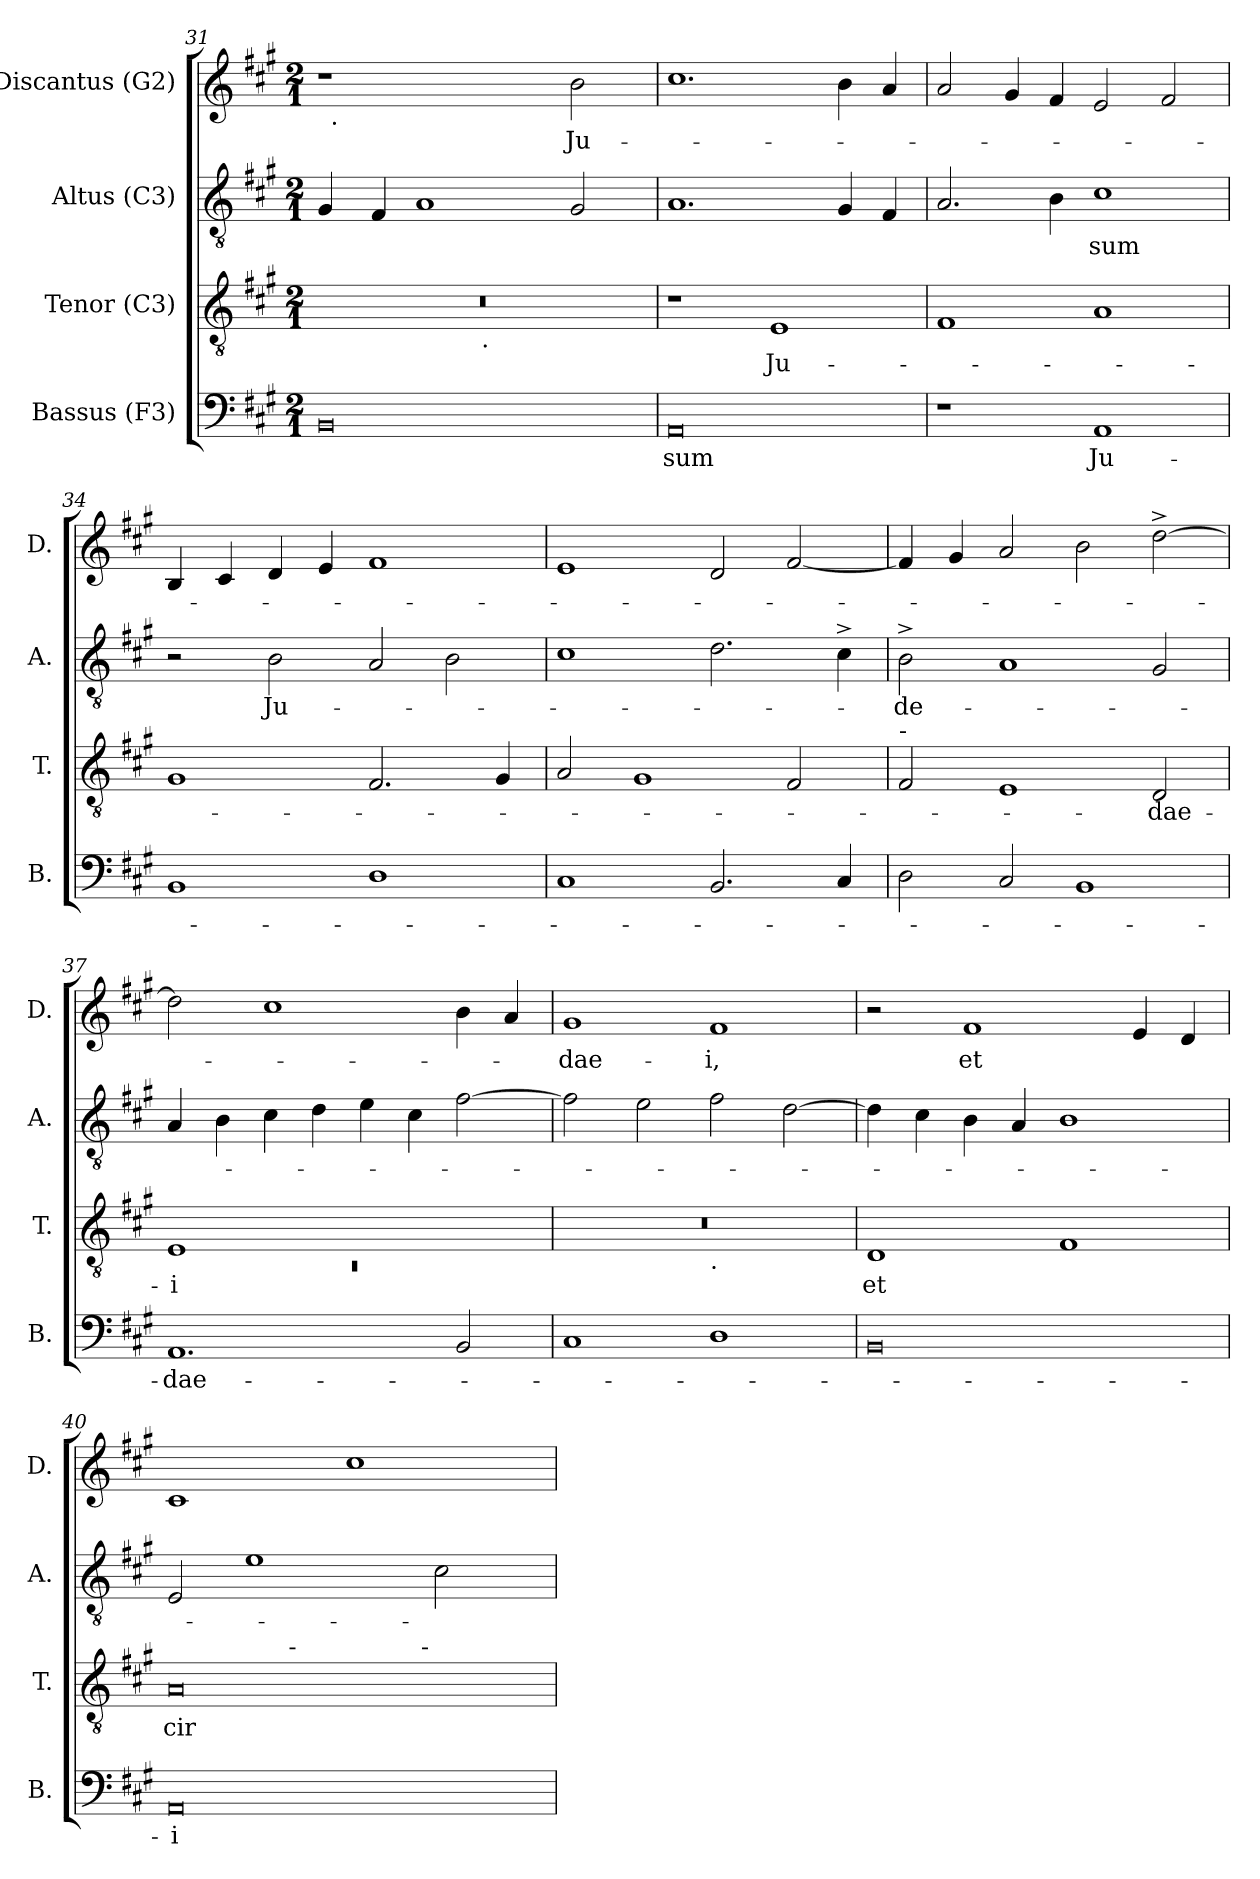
**kern	**text	**kern	**text	**kern	**text	**kern	**text
*part4	*part4	*part3	*part3	*part2	*part2	*part1	*part1
*staff4	*staff4	*staff3	*staff3	*staff2	*staff2	*staff1	*staff1
*I"Bassus (F3)	*	*I"Tenor (C3)	*	*I"Altus (C3)	*	*I"Discantus (G2)	*
*I'B.	*	*I'T.	*	*I'A.	*	*I'D.	*
*clefF4	*	*clefGv2	*	*clefGv2	*	*clefG2	*
*k[f#c#g#]	*	*k[f#c#g#]	*	*k[f#c#g#]	*	*k[f#c#g#]	*
*A:	*	*A:	*	*A:	*	*A:	*
*M2/1	*	*M2/1	*	*M2/1	*	*M2/1	*
=31	=31	=31	=31	=31	=31	=31	=31
*	*	*^	*	*	*	*^	*
0BB	.	0r	2ryy	.	4G#/	.	1r	32ryy	.
!	!	!	!	!	!	!	!	!LO:TX:b:t=.	!
.	.	.	.	.	.	.	.	1ryy	.
.	.	.	.	.	4F#/	.	.	.	.
.	.	.	4...ryy	.	1A	.	.	.	.
!	!	!	!LO:TX:b:t=.	!	!	!	!	!	!
.	.	.	1ryy	.	.	.	.	.	.
.	.	.	.	.	.	.	2ryy	.	.
.	.	.	.	.	.	.	.	2ryy	.
!	!	!	!	!	!	!	!	!	!LO:LY:b
.	.	.	.	.	2G#/	.	2b\	.	Ju-
.	.	.	.	.	.	.	.	4...ryy	.
.	.	.	32ryy	.	.	.	.	.	.
!!LO:PB:g=z
=32	=32	=32	=32	=32	=32	=32	=32	=32	=32
!	!LO:LY:b	!	!	!	!	!	!	!	!
*	*	*v	*v	*	*	*	*v	*v	*
0AA	-sum	1r	.	1.A	.	1.cc#	.
!	!	!	!LO:LY:b	!	!	!	!
.	.	1E	Ju-	.	.	.	.
.	.	.	.	4G#/	.	4b\	.
.	.	.	.	4F#/	.	4a/	.
=33	=33	=33	=33	=33	=33	=33	=33
1r	.	1F#	.	2.A/	.	2a/	.
.	.	.	.	.	.	4g#/	.
.	.	.	.	4B\	.	4f#/	.
!	!LO:LY:b	!	!	!	!LO:LY:b	!	!
1AA	Ju-	1A	.	1c#	-sum	2e/	.
.	.	.	.	.	.	2f#/	.
=34	=34	=34	=34	=34	=34	=34	=34
1BB	.	1G#	.	2r	.	4B/	.
.	.	.	.	.	.	4c#/	.
!	!	!	!	!	!LO:LY:b	!	!
.	.	.	.	2B\	Ju-	4d/	.
.	.	.	.	.	.	4e/	.
1D	.	2.F#/	.	2A/	.	1f#	.
.	.	.	.	2B\	.	.	.
.	.	4G#/	.	.	.	.	.
=35	=35	=35	=35	=35	=35	=35	=35
1C#	.	2A/	.	1c#	.	1e	.
.	.	1G#	.	.	.	.	.
2.BB/	.	.	.	2.d\	.	2d/	.
.	.	2F#/	.	.	.	[<2f#/	.
4C#/	.	.	.	4c#^>\	.	.	.
!!LO:LB:g=z
=36	=36	=36	=36	=36	=36	=36	=36
!	!	!LO:TX:a:t=-	!	!	!	!	!
!	!	!	!	!	!LO:LY:b	!	!
2D\	.	2F#/	.	2B^>\	-de-	4f#/]	.
.	.	.	.	.	.	4g#/	.
2C#/	.	1E	.	1A	.	2a/	.
1BB	.	.	.	.	.	2b\	.
!	!	!	!LO:LY:b	!	!	!	!
.	.	2D/	-dae-	2G#/	.	[>2dd^>\	.
=37	=37	=37	=37	=37	=37	=37	=37
*	*	*^	*	*	*	*	*
!	!LO:LY:b	!	!LO:N:vis=1	!LO:LY:b:rj	!	!	!	!
1.AA	-dae-	1E	0rC	-i	4A/	.	2dd\]	.
.	.	.	.	.	4B\	.	.	.
.	.	.	.	.	4c#\	.	1cc#	.
.	.	.	.	.	4d\	.	.	.
.	.	1ryy	.	.	4e\	.	.	.
.	.	.	.	.	4c#\	.	.	.
2BB/	.	.	.	.	[>2f#\	.	4b\	.
.	.	.	.	.	.	.	4a/	.
=38	=38	=38	=38	=38	=38	=38	=38	=38
!	!	!	!	!	!	!	!	!LO:LY:b
1C#	.	0r	1ryy	.	2f#\]	.	1g#	-dae-
.	.	.	.	.	2e\	.	.	.
!	!	!	!LO:TX:b:t=.	!	!	!	!	!
!	!	!	!	!	!	!	!	!LO:LY:b
1D	.	.	1ryy	.	2f#\	.	1f#	-i,
.	.	.	.	.	[>2d\	.	.	.
=39	=39	=39	=39	=39	=39	=39	=39	=39
!	!	!	!	!LO:LY:b	!	!	!	!
*	*	*v	*v	*	*	*	*	*
0BB	.	1D	et	4d\]	.	2r	.
.	.	.	.	4c#\	.	.	.
!	!	!	!	!	!	!	!LO:LY:b
.	.	.	.	4B\	.	1f#	et
.	.	.	.	4A/	.	.	.
.	.	1F#	.	1B	.	.	.
.	.	.	.	.	.	4e/	.
.	.	.	.	.	.	4d/	.
!!LO:LB:g=z
=40	=40	=40	=40	=40	=40	=40	=40
!	!LO:LY:b:rj	!	!LO:LY:b	!	!	!	!
*	*	*^	*	*	*	*	*
*	*	*	*^	*	*	*	*	*
0AA	-i	0A	2ryy	1ryy	cir-	2E/	.	1c#	.
.	.	.	8.ryy	.	.	1e	.	.	.
!	!	!	!LO:TX:a:t=-	!	!	!	!	!	!
.	.	.	1ryy	.	.	.	.	.	.
.	.	.	.	4...ryy	.	.	.	1cc#	.
!	!	!	!	!LO:TX:a:t=-	!	!	!	!	!
.	.	.	.	2ryy	.	.	.	.	.
.	.	.	.	.	.	2c#\	.	.	.
.	.	.	4ryy	.	.	.	.	.	.
.	.	.	16ryy	.	.	.	.	.	.
.	.	.	.	32ryy	.	.	.	.	.
*	*	*v	*v	*v	*	*	*	*	*
=	=	=	=	=	=	=	=
*-	*-	*-	*-	*-	*-	*-	*-
